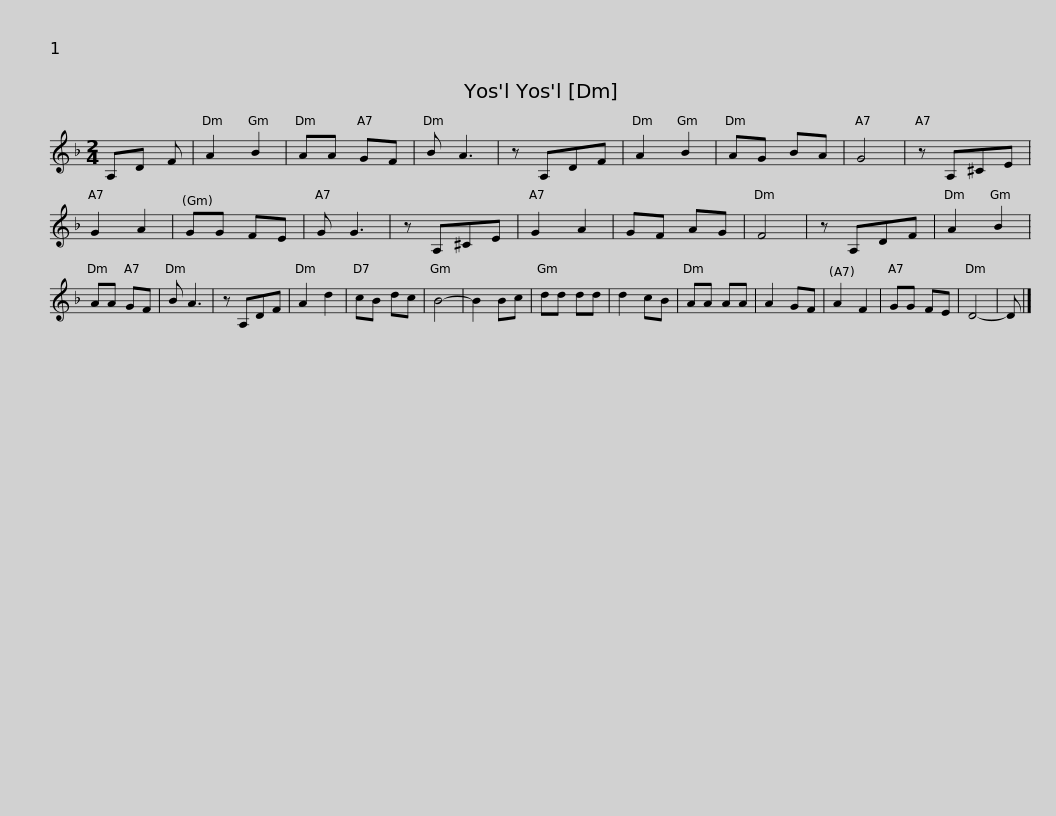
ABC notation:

X:1
L:1/8
M:2/4
I:linebreak $
K:Dmin
V:1 treble
V:1
 A,D F | A2 B2 | AA GF | B A3 | z A,DF | %5
 A2 B2 | AG BA | G4 | z A,^CE | G2 A2 | %10
 GG FE |$ G G3 | z A,^CE | G2 A2 | GF AG | %15
 F4 | z A,DF | A2 B2 | AA GF | B A3 | %20
 z A,DF | A2 d2 | cB dc |$ B4- | B2 Bc | %25
 dd dd | d2 cB | AA AA | A2 GF | A2 F2 | %30
 GG FE | D4- | D |] %33
